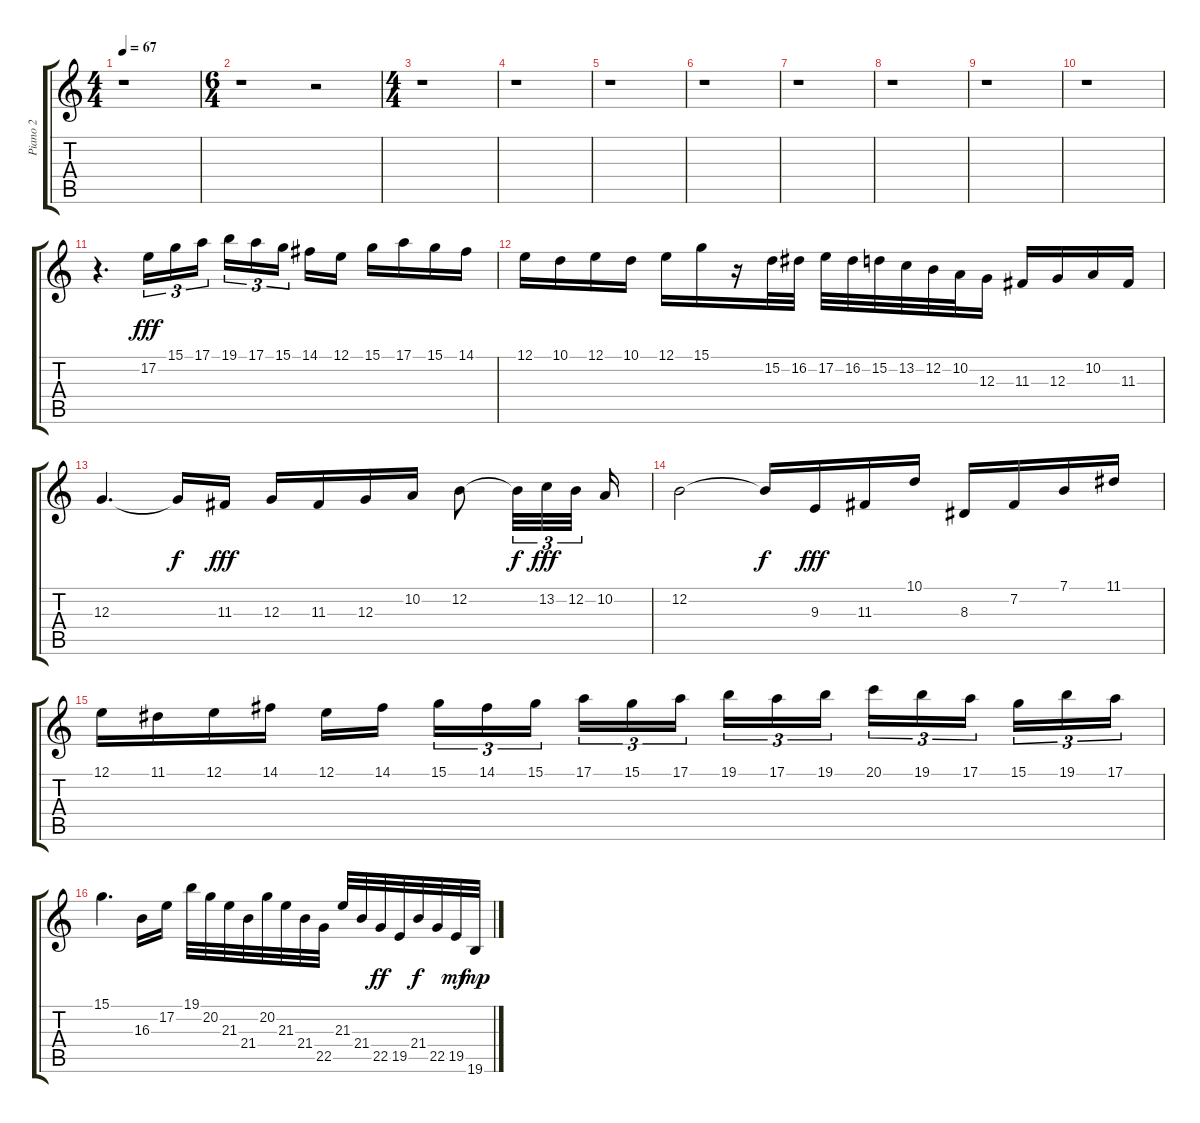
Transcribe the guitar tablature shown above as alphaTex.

\track ("Piano 2" "Piano 2") {instrument acousticgrandpiano}
\staff {score tabs}
\tuning (E4 B3 G3 D3 A2 E2) {hide}
\ts (4 4)
\tempo 67
\clef g2
\ks c
r.1{dy fff} |
\ts (6 4)
r.1 r.2 |
\ts (4 4)
r.1 |
r.1 |
r.1 |
r.1 |
r.1 |
r.1 |
r.1 |
r.1 |
r.4{d} 17.2.16{tu (3 2)} 15.1.16{tu (3 2)} 17.1.16{tu (3 2)} 19.1.16{tu (3 2)} 17.1.16{tu (3 2)} 15.1.16{tu (3 2) beam splitsecondary} 14.1.16 12.1.16 15.1.16 17.1.16 15.1.16 14.1.16 |
12.1.16 10.1.16 12.1.16 10.1.16 12.1.16 15.1.16 r.16 15.2.32 16.2.32 17.2.32 16.2.32 15.2.32 13.2.32 12.2.32 10.2.32 12.3.16 11.3.16 12.3.16 10.2.16 11.3.16 |
12.3.4{d} 12.3{t}.16{dy f} 11.3.16{dy fff} 12.3.16 11.3.16 12.3.16 10.2.16 12.2.8 12.2{t}.32{tu (3 2) dy f} 13.2.32{tu (3 2) dy fff} 12.2.32{tu (3 2) beam splitsecondary} 10.2.16 |
12.2.2 12.2{t}.16{dy f} 9.3.16{dy fff} 11.3.16 10.1.16 8.3.16 7.2.16 7.1.16 11.1.16 |
12.1.16 11.1.16 12.1.16 14.1.16 12.1.16 14.1.16{beam splitsecondary} 15.1.16{tu (3 2)} 14.1.16{tu (3 2)} 15.1.16{tu (3 2)} 17.1.16{tu (3 2)} 15.1.16{tu (3 2)} 17.1.16{tu (3 2) beam splitsecondary} 19.1.16{tu (3 2)} 17.1.16{tu (3 2)} 19.1.16{tu (3 2)} 20.1.16{tu (3 2)} 19.1.16{tu (3 2)} 17.1.16{tu (3 2) beam splitsecondary} 15.1.16{tu (3 2)} 19.1.16{tu (3 2)} 17.1.16{tu (3 2)} |
15.1.4{d} 16.3.16 17.2.16 19.1.32 20.2.32 21.3.32 21.4.32 20.2.32 21.3.32 21.4.32 22.5.32 21.3.32 21.4.32 22.5.32{dy ff} 19.5.32 21.4.32{dy f} 22.5.32 19.5.32{dy mf} 19.6.32{dy mp}
